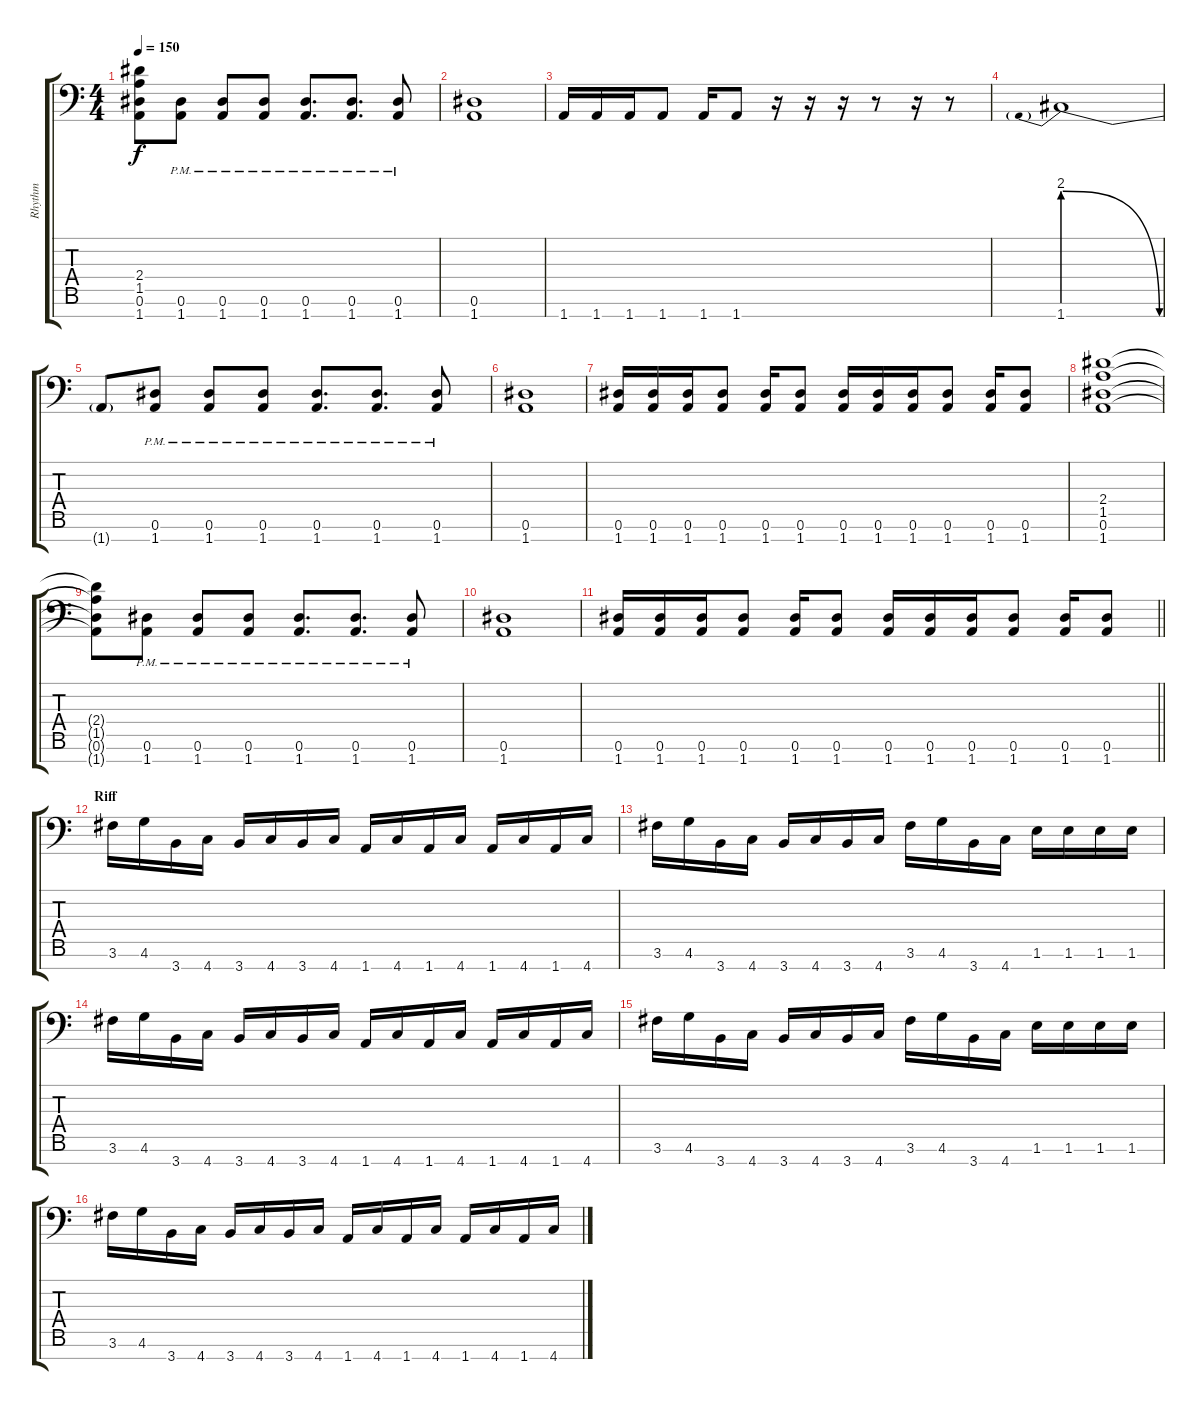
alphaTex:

\track ("Rhythm" "Rhythm") {instrument distortionguitar}
\staff {score tabs}
\tuning (Eb4 Bb3 Gb3 Db3 Ab2 Eb2 Ab1) {hide}
\ts (4 4)
\tempo 150
\clef f4
\ks c
(2.4{t} 1.5{t} 0.6{t} 1.7{t}).8{dy f} (0.6{pm} 1.7{pm}).8 (0.6{pm} 1.7{pm}).8 (0.6{pm} 1.7{pm}).8 (0.6{pm} 1.7{pm}).8{d} (0.6{pm} 1.7{pm}).8{d} (0.6{pm} 1.7{pm}).8 |
(0.6 1.7).1 |
1.7.16 1.7.16 1.7.16 1.7.8 1.7.16 1.7.8 r.16 r.16 r.16 r.8 r.16 r.8 |
1.7{be (prebendrelease 0 8 60 0)}.1 |
1.7{t}.8 (0.6{pm} 1.7{pm}).8 (0.6{pm} 1.7{pm}).8 (0.6{pm} 1.7{pm}).8 (0.6{pm} 1.7{pm}).8{d} (0.6{pm} 1.7{pm}).8{d} (0.6{pm} 1.7{pm}).8 |
(0.6 1.7).1 |
(0.6 1.7).16 (0.6 1.7).16 (0.6 1.7).16 (0.6 1.7).8 (0.6 1.7).16 (0.6 1.7).8 (0.6 1.7).16 (0.6 1.7).16 (0.6 1.7).16 (0.6 1.7).8 (0.6 1.7).16 (0.6 1.7).8 |
(2.4 1.5 0.6 1.7).1 |
(2.4{t} 1.5{t} 0.6{t} 1.7{t}).8 (0.6{pm} 1.7{pm}).8 (0.6{pm} 1.7{pm}).8 (0.6{pm} 1.7{pm}).8 (0.6{pm} 1.7{pm}).8{d} (0.6{pm} 1.7{pm}).8{d} (0.6{pm} 1.7{pm}).8 |
(0.6 1.7).1 |
\barLineRight lightlight
(0.6 1.7).16 (0.6 1.7).16 (0.6 1.7).16 (0.6 1.7).8 (0.6 1.7).16 (0.6 1.7).8 (0.6 1.7).16 (0.6 1.7).16 (0.6 1.7).16 (0.6 1.7).8 (0.6 1.7).16 (0.6 1.7).8 |
\section ("" "Riff")
3.6.16 4.6.16 3.7.16 4.7.16 3.7.16 4.7.16 3.7.16 4.7.16 1.7.16 4.7.16 1.7.16 4.7.16 1.7.16 4.7.16 1.7.16 4.7.16 |
3.6.16 4.6.16 3.7.16 4.7.16 3.7.16 4.7.16 3.7.16 4.7.16 3.6.16 4.6.16 3.7.16 4.7.16 1.6.16 1.6.16 1.6.16 1.6.16 |
3.6.16 4.6.16 3.7.16 4.7.16 3.7.16 4.7.16 3.7.16 4.7.16 1.7.16 4.7.16 1.7.16 4.7.16 1.7.16 4.7.16 1.7.16 4.7.16 |
3.6.16 4.6.16 3.7.16 4.7.16 3.7.16 4.7.16 3.7.16 4.7.16 3.6.16 4.6.16 3.7.16 4.7.16 1.6.16 1.6.16 1.6.16 1.6.16 |
3.6.16 4.6.16 3.7.16 4.7.16 3.7.16 4.7.16 3.7.16 4.7.16 1.7.16 4.7.16 1.7.16 4.7.16 1.7.16 4.7.16 1.7.16 4.7.16
